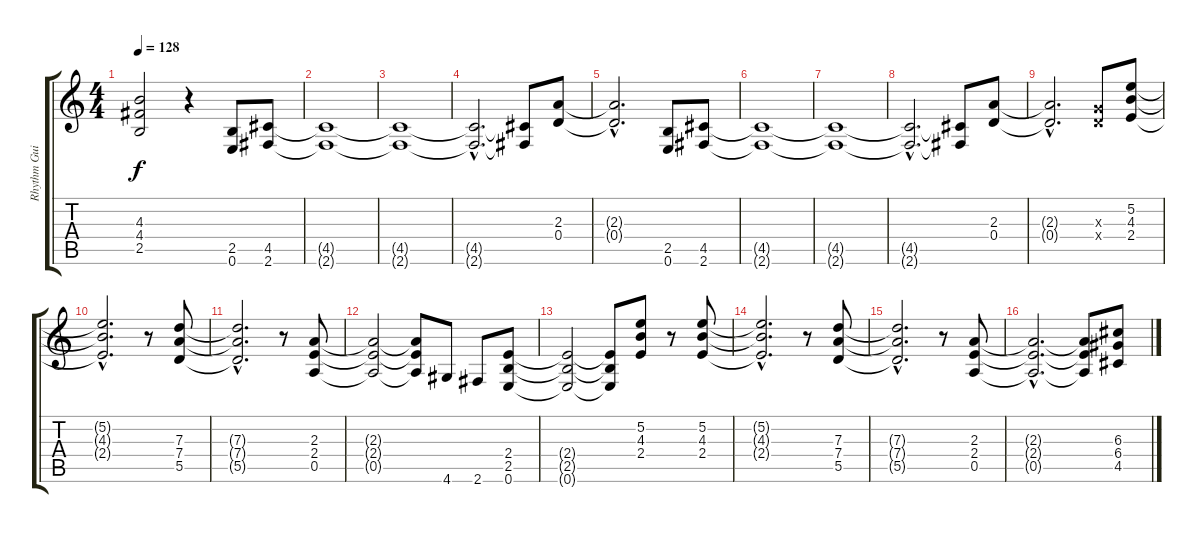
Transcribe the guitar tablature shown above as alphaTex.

\track ("Rhythm Guitar" "Rhythm Gui") {instrument distortionguitar}
\staff {score tabs}
\tuning (E4 B3 G3 D3 A2 E2) {hide}
\ts (4 4)
\tempo 128
\clef g2
\ks c
(4.3{t} 4.4{t} 2.5{t}).2{dy f} r.4 (2.5 0.6).8 (4.5 2.6).8 |
(4.5{t} 2.6{t}).1 |
(4.5{t} 2.6{t}).1 |
(4.5{hac t} 2.6{hac t}).2{d} (4.5{t} 2.6{t}).8 (2.3 0.4).8 |
(2.3{hac t} 0.4{hac t}).2{d} (2.5 0.6).8 (4.5 2.6).8 |
(4.5{t} 2.6{t}).1 |
(4.5{t} 2.6{t}).1 |
(4.5{hac t} 2.6{hac t}).2{d} (4.5{t} 2.6{t}).8 (2.3 0.4).8 |
(2.3{hac t} 0.4{hac t}).2{d} (0.3{x} 0.4{x}).8 (5.2 4.3 2.4).8 |
(5.2{hac t} 4.3{hac t} 2.4{hac t}).2{d} r.8 (7.3 7.4 5.5).8 |
(7.3{hac t} 7.4{hac t} 5.5{hac t}).2{d} r.8 (2.3 2.4 0.5).8 |
(2.3{t} 2.4{t} 0.5{t}).2 (2.3{t} 2.4{t} 0.5{t}).8 4.6.8 2.6.8 (2.4 2.5 0.6).8 |
(2.4{t} 2.5{t} 0.6{t}).2 (2.4{t} 2.5{t} 0.6{t}).8 (5.2 4.3 2.4).8 r.8 (5.2 4.3 2.4).8 |
(5.2{hac t} 4.3{hac t} 2.4{hac t}).2{d} r.8 (7.3 7.4 5.5).8 |
(7.3{hac t} 7.4{hac t} 5.5{hac t}).2{d} r.8 (2.3 2.4 0.5).8 |
(2.3{hac t} 2.4{hac t} 0.5{hac t}).2{d} (2.3{t} 2.4{t} 0.5{t}).8 (6.3 6.4 4.5).8
